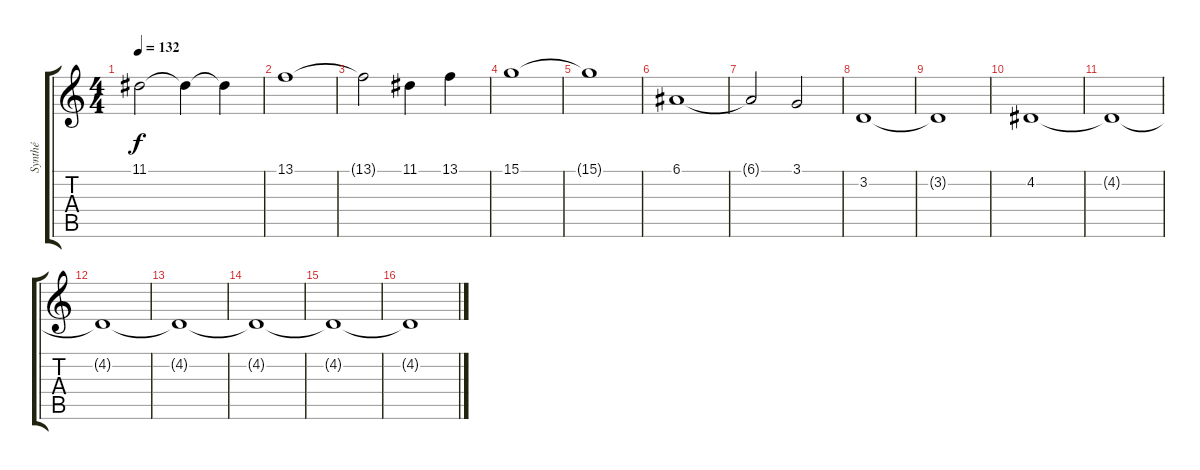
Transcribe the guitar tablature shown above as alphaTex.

\track ("Synthé" "Synthé") {instrument stringensemble1}
\staff {score tabs}
\tuning (E4 B3 G3 D3 A2 E2) {hide}
\ts (4 4)
\tempo 132
\clef g2
\ks c
11.1{t}.2{dy f} 11.1{t}.4 11.1{t}.4 |
13.1.1 |
13.1{t}.2 11.1.4 13.1.4 |
15.1.1 |
15.1{t}.1 |
6.1.1 |
6.1{t}.2 3.1.2 |
3.2.1 |
3.2{t}.1 |
4.2.1 |
4.2{t}.1 |
4.2{t}.1 |
4.2{t}.1 |
\section ("" "")
4.2{t}.1 |
4.2{t}.1 |
4.2{t}.1{volume 0}
